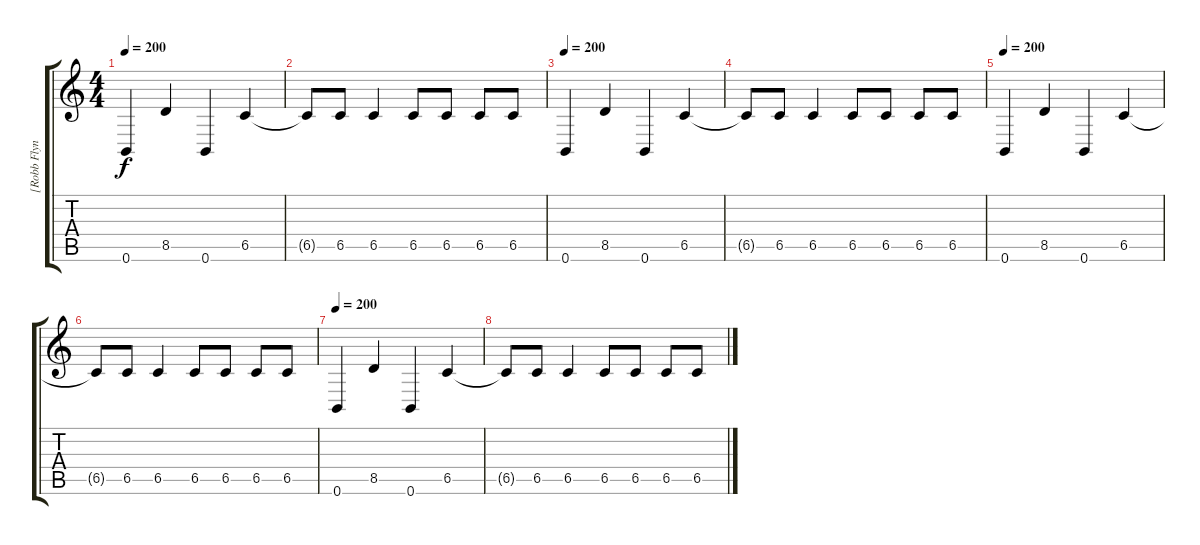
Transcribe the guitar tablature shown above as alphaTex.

\track ("[Robb Flynn] Guitar" "[Robb Flyn") {instrument distortionguitar}
\staff {score tabs}
\tuning (Db4 Ab3 E3 B2 Gb2 B1) {hide}
\ts (4 4)
\tempo 200
\clef g2
\ks c
0.6.4{dy f} 8.5.4 0.6.4 6.5.4 |
6.5{t}.8 6.5.8 6.5.4 6.5.8 6.5.8 6.5.8 6.5.8 |
\tempo 200
0.6.4 8.5.4 0.6.4 6.5.4 |
6.5{t}.8 6.5.8 6.5.4 6.5.8 6.5.8 6.5.8 6.5.8 |
\tempo 200
0.6.4 8.5.4 0.6.4 6.5.4 |
6.5{t}.8 6.5.8 6.5.4 6.5.8 6.5.8 6.5.8 6.5.8 |
\tempo 200
0.6.4 8.5.4 0.6.4 6.5.4 |
6.5{t}.8 6.5.8 6.5.4 6.5.8 6.5.8 6.5.8 6.5.8
